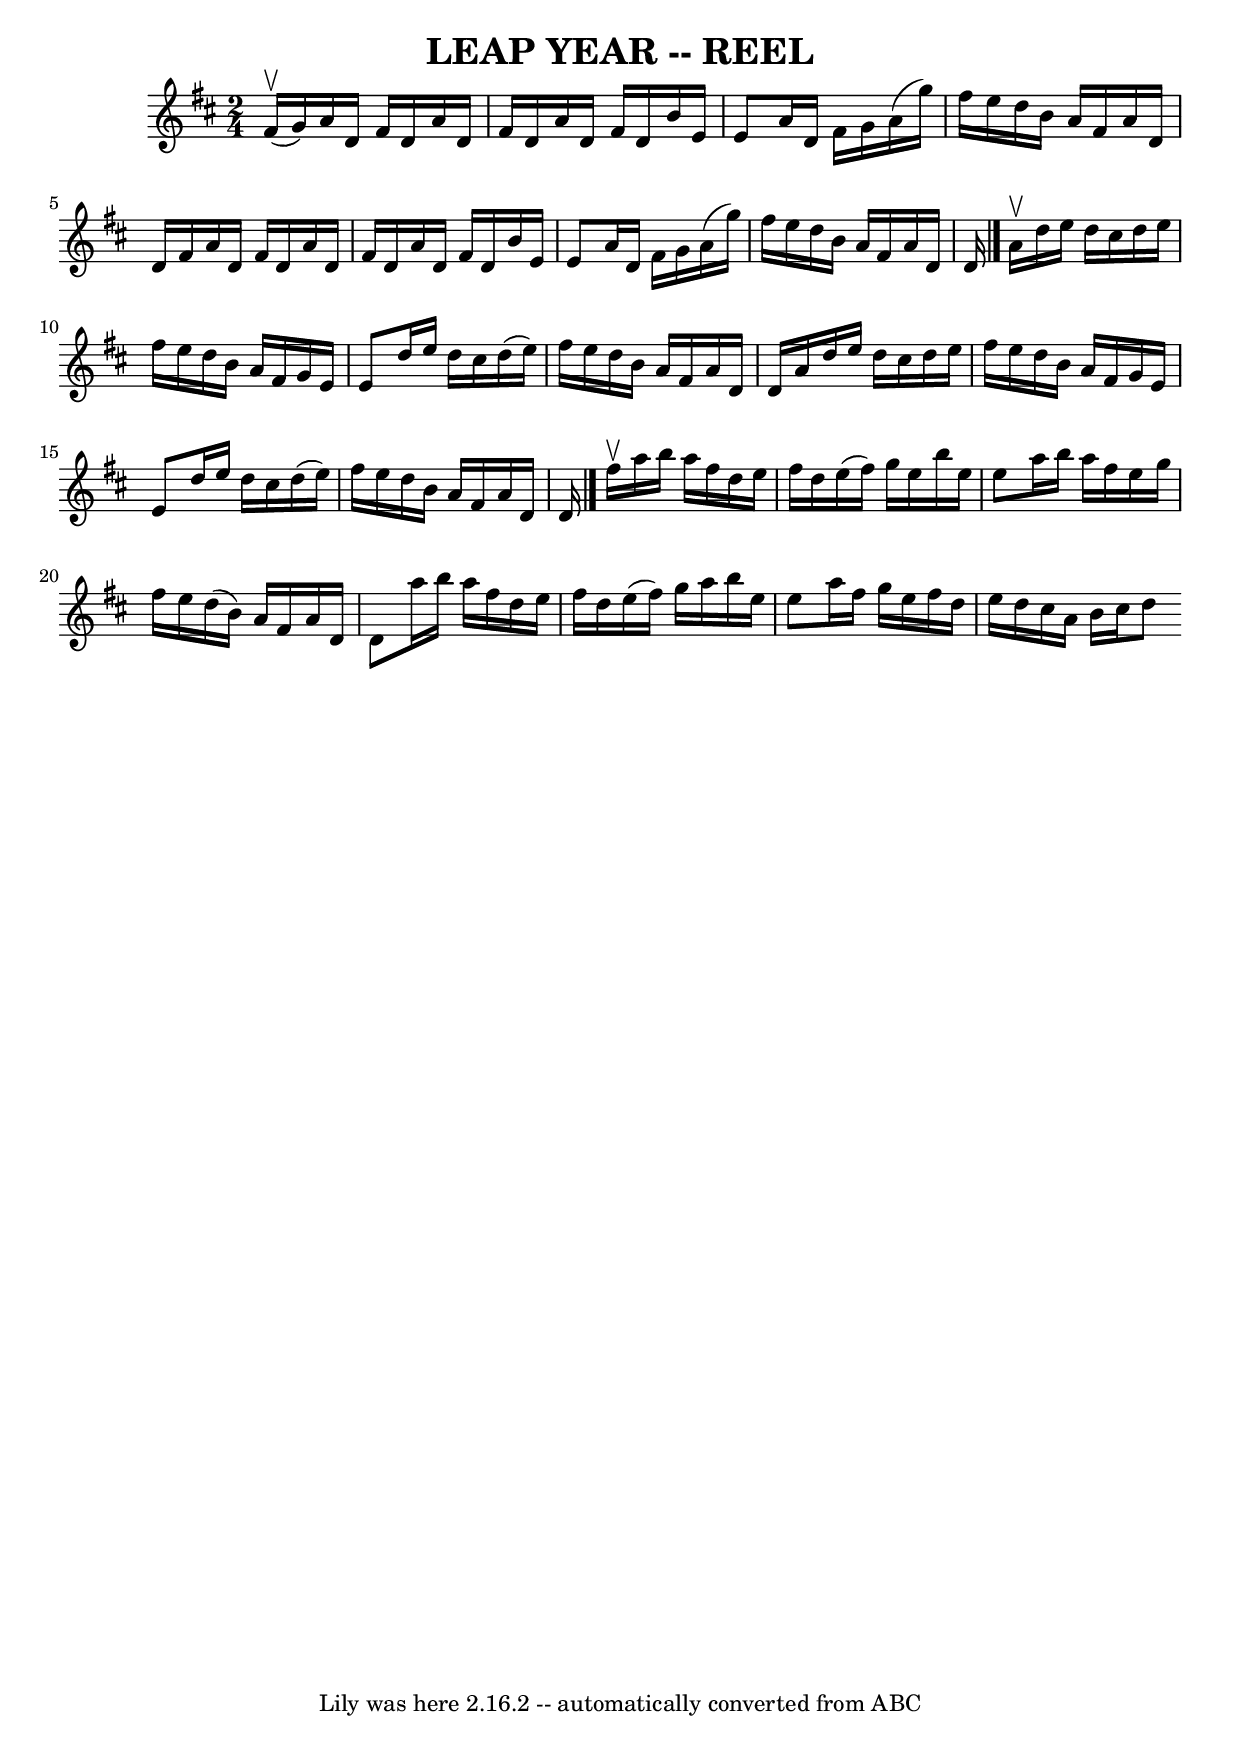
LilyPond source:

\version "2.16.2"
\include "Mammoth.ily"
\header {
  %% book = "Ryan's Mammoth Collection of Fiddle Tunes"
  crossRefNumber = "1"
  footnotes = ""
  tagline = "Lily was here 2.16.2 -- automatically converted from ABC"
  title = "LEAP YEAR -- REEL"

}
voicedefault =  {


  \time 2/4 
  \key d \major   fis'16 (^\upbow g'16)    |
  a'16       d'16 fis'16 d'16 a'16 d'16 fis'16 d'16     |
  a'16       d'16 fis'16 d'16 b'16 e'16 e'8     |
  a'16 d'16       fis'16 g'16 a'16 (g''16) fis''16 e''16     |
  d''16       b'16 a'16 fis'16 a'16 d'16 d'16 fis'16     |
  a'16      d'16 fis'16 d'16 a'16 d'16 fis'16 d'16     |
  a'16       d'16 fis'16 d'16 b'16 e'16 e'8     |
  a'16 d'16       fis'16 g'16 a'16 (g''16) fis''16 e''16     |
  d''16       b'16 a'16 fis'16 a'16 d'16 d'16    \bar "|." a'16^\upbow     |
  d''16 e''16 d''16 cis''16 d''16 e''16 fis''16       e''16     |
  d''16 b'16 a'16 fis'16 g'16 e'16 e'8     |
  d''16 e''16 d''16 cis''16 d''16 (e''16) fis''16     e''16     |
  d''16 b'16 a'16 fis'16 a'16 d'16 d'16      a'16     |
  d''16 e''16 d''16 cis''16 d''16 e''16       fis''16 e''16     |
  d''16 b'16 a'16 fis'16 g'16 e'16     e'8     |
  d''16 e''16 d''16 cis''16 d''16 (e''16)      fis''16 e''16     |
  d''16 b'16 a'16 fis'16 a'16 d'16     d'16    \bar "|." fis''16^\upbow    |
  a''16 b''16 a''16     fis''16 d''16 e''16 fis''16 d''16     |
  e''16 (fis''16 ) g''16 e''16 b''16 e''16 e''8    |
  a''16 b''16       a''16 fis''16 e''16 g''16 fis''16 e''16     |
  d''16 (   b'16) a'16 fis'16 a'16 d'16 d'8     |
  a''16 b''16    a''16 fis''16 d''16 e''16 fis''16 d''16     |
  e''16 (   fis''16) g''16 a''16 b''16 e''16 e''8     |
  a''16       fis''16 g''16 e''16 fis''16 d''16 e''16 d''16     |
     cis''16 a'16 b'16 cis''16 d''8    \bar " |."   

}

\score{
  <<

    \context Staff="default"
    {
      \voicedefault 
      
    }

  >>
  \layout {
    
  }
  \midi {
  }

}
